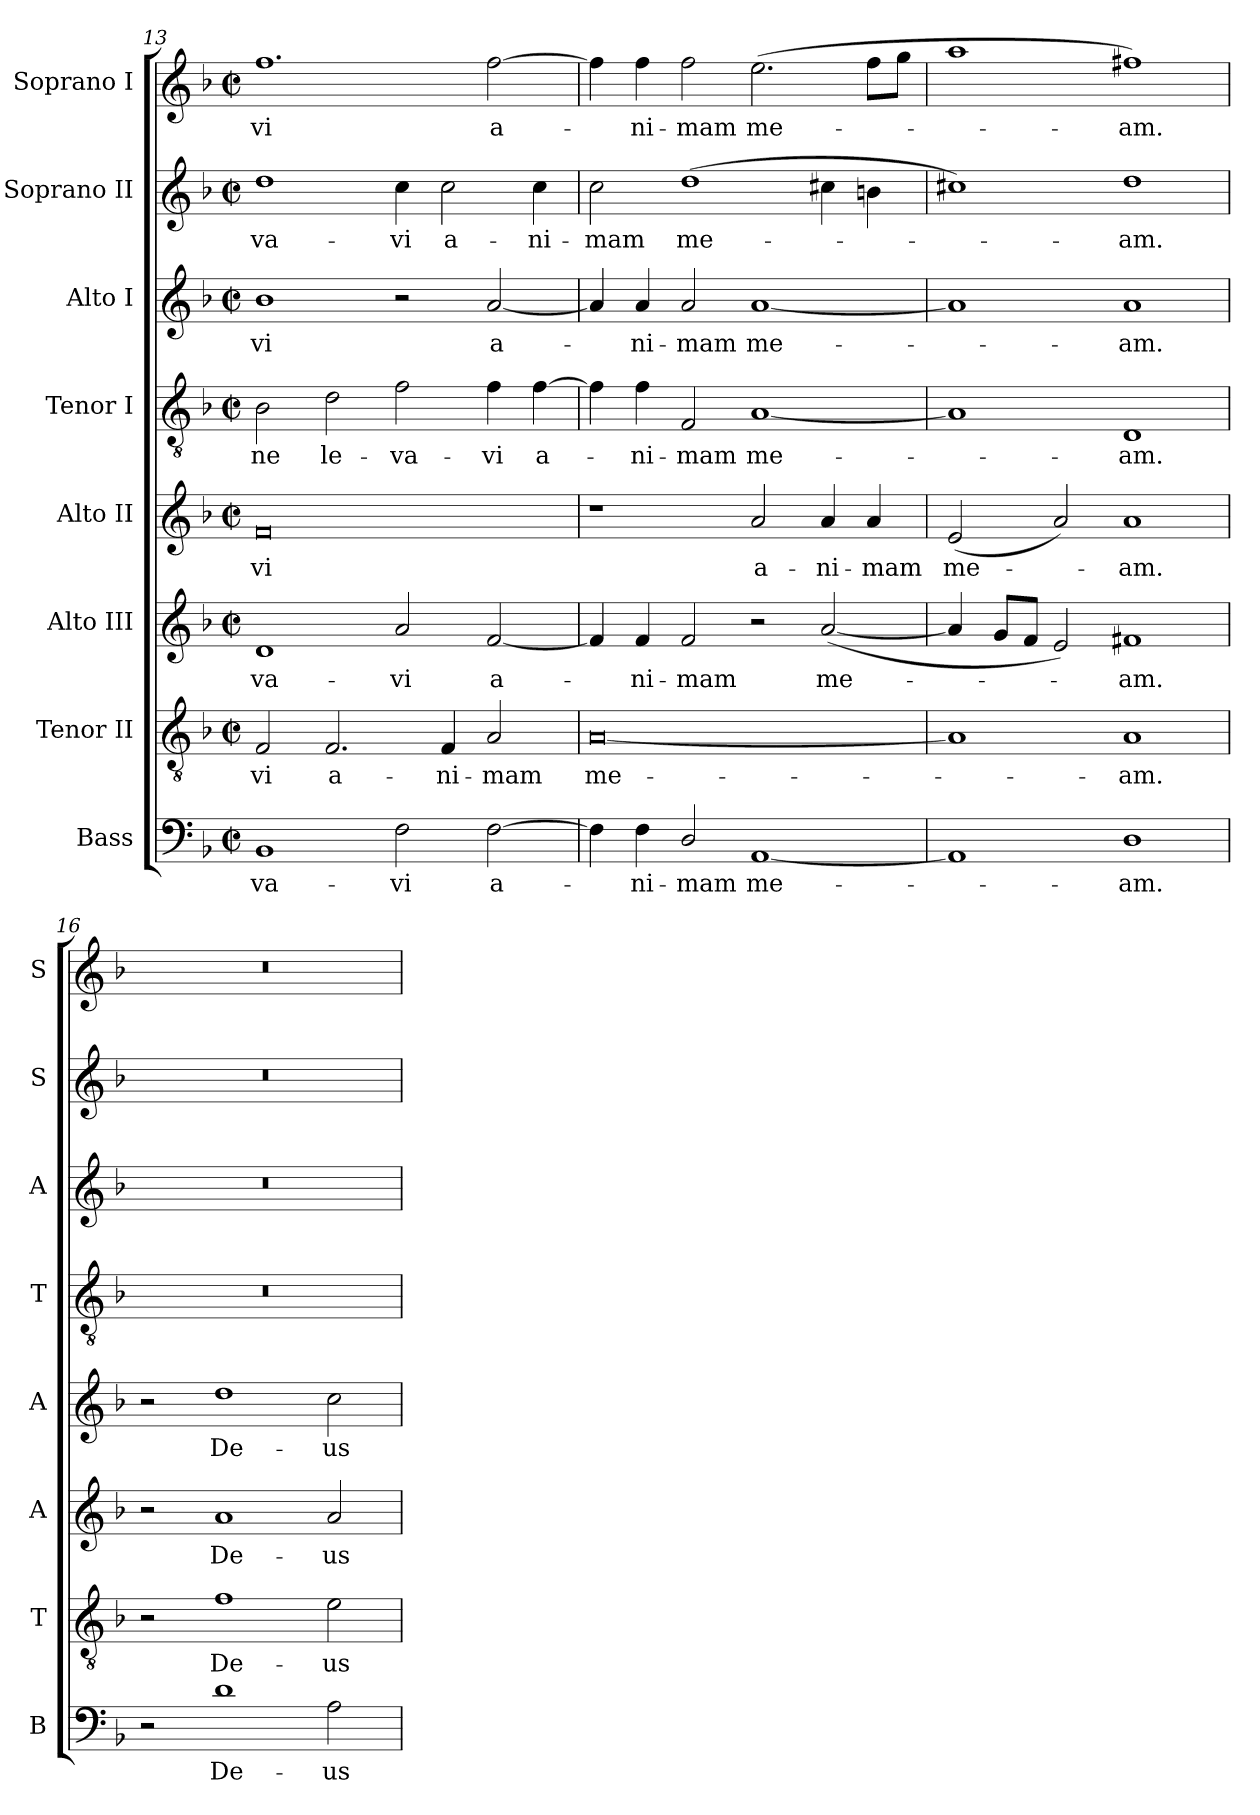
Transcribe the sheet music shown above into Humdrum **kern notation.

**kern	**text	**kern	**text	**kern	**text	**kern	**text	**kern	**text	**kern	**text	**kern	**text	**kern	**text
*part8	*part8	*part7	*part7	*part6	*part6	*part5	*part5	*part4	*part4	*part3	*part3	*part2	*part2	*part1	*part1
*staff8	*staff8	*staff7	*staff7	*staff6	*staff6	*staff5	*staff5	*staff4	*staff4	*staff3	*staff3	*staff2	*staff2	*staff1	*staff1
*I"Bass	*	*I"Tenor II	*	*I"Alto III	*	*I"Alto II	*	*I"Tenor I	*	*I"Alto I	*	*I"Soprano II	*	*I"Soprano I	*
*I'B	*	*I'T	*	*I'A	*	*I'A	*	*I'T	*	*I'A	*	*I'S	*	*I'S	*
!!LO:LB:g=z
*clefF4	*	*clefGv2	*	*clefG2	*	*clefG2	*	*clefGv2	*	*clefG2	*	*clefG2	*	*clefG2	*
*k[b-]	*	*k[b-]	*	*k[b-]	*	*k[b-]	*	*k[b-]	*	*k[b-]	*	*k[b-]	*	*k[b-]	*
*F:	*	*F:	*	*F:	*	*F:	*	*F:	*	*F:	*	*F:	*	*F:	*
*M4/2	*	*M4/2	*	*M4/2	*	*M4/2	*	*M4/2	*	*M4/2	*	*M4/2	*	*M4/2	*
*met(c|)	*	*met(c|)	*	*met(c|)	*	*met(c|)	*	*met(c|)	*	*met(c|)	*	*met(c|)	*	*met(c|)	*
=13	=13	=13	=13	=13	=13	=13	=13	=13	=13	=13	=13	=13	=13	=13	=13
!	!LO:LY:b	!	!LO:LY:b	!	!LO:LY:b	!	!LO:LY:b	!	!LO:LY:b	!	!LO:LY:b	!	!LO:LY:b	!	!LO:LY:b
1BB-	-va-	2F	vi	1d	-va-	0f	vi	2B-	-ne	1b-	-vi	1dd	-va-	1.ff	-vi
!	!	!	!LO:LY:b	!	!	!	!	!	!LO:LY:b	!	!	!	!	!	!
.	.	2.F	a-	.	.	.	.	2d	le-	.	.	.	.	.	.
!	!LO:LY:b	!	!	!	!LO:LY:b	!	!	!	!LO:LY:b	!	!	!	!LO:LY:b	!	!
2F	-vi	.	.	2a	-vi	.	.	2f	-va-	2r	.	4cc	-vi	.	.
!	!	!	!LO:LY:b	!	!	!	!	!	!	!	!	!	!LO:LY:b	!	!
.	.	4F	-ni-	.	.	.	.	.	.	.	.	2cc	a-	.	.
!	!LO:LY:b	!	!LO:LY:b	!	!LO:LY:b	!	!	!	!LO:LY:b	!	!LO:LY:b	!	!	!	!LO:LY:b
[2F	a-	2A	-mam	[2f	a-	.	.	4f	-vi	[2a	a-	.	.	[2ff	a-
!	!	!	!	!	!	!	!	!	!LO:LY:b	!	!	!	!LO:LY:b	!	!
.	.	.	.	.	.	.	.	[4f	a-	.	.	4cc	-ni-	.	.
=14	=14	=14	=14	=14	=14	=14	=14	=14	=14	=14	=14	=14	=14	=14	=14
!	!	!	!LO:LY:b	!	!	!	!	!	!	!	!	!	!LO:LY:b	!	!
4F]	.	[0A	me-	4f]	.	1r	.	4f]	.	4a]	.	2cc	-mam	4ff]	.
!	!LO:LY:b	!	!	!	!LO:LY:b	!	!	!	!LO:LY:b	!	!LO:LY:b	!	!	!	!LO:LY:b
4F	ni-	.	.	4f	ni-	.	.	4f	ni-	4a	ni-	.	.	4ff	ni-
!	!LO:LY:b	!	!	!	!LO:LY:b	!	!	!	!LO:LY:b	!	!LO:LY:b	!	!LO:LY:b	!	!LO:LY:b
2D/	-mam	.	.	2f	-mam	.	.	2F	-mam	2a	-mam	(>1dd	me-	2ff	-mam
!	!LO:LY:b	!	!	!	!	!	!LO:LY:b	!	!LO:LY:b	!	!LO:LY:b	!	!	!	!LO:LY:b
[1AA	me-	.	.	2r	.	2a	a-	[1A	me-	[1a	me-	.	.	(>2.ee	me-
!	!	!	!	!	!LO:LY:b	!	!LO:LY:b	!	!	!	!	!	!	!	!
.	.	.	.	(<[2a	me-	4a	-ni-	.	.	.	.	4cc#X	.	.	.
!	!	!	!	!	!	!	!LO:LY:b	!	!	!	!	!	!	!	!
.	.	.	.	.	.	4a	-mam	.	.	.	.	4bn	.	8ffL	.
.	.	.	.	.	.	.	.	.	.	.	.	.	.	8ggJ	.
=15	=15	=15	=15	=15	=15	=15	=15	=15	=15	=15	=15	=15	=15	=15	=15
!	!	!	!	!	!	!	!LO:LY:b	!	!	!	!	!	!	!	!
1AA]	.	1A]	.	4a]	.	(<2e	me-	1A]	.	1a]	.	1cc#X)	.	1aa	.
.	.	.	.	8gL	.	.	.	.	.	.	.	.	.	.	.
.	.	.	.	8fJ	.	.	.	.	.	.	.	.	.	.	.
.	.	.	.	2e)	.	2a)	.	.	.	.	.	.	.	.	.
!	!LO:LY:b	!	!LO:LY:b	!	!LO:LY:b	!	!LO:LY:b	!	!LO:LY:b	!	!LO:LY:b	!	!LO:LY:b	!	!LO:LY:b
1D	am.	1A	am.	1f#X	am.	1a	am.	1D	am.	1a	am.	1dd	am.	1ff#X)	am.
=16	=16	=16	=16	=16	=16	=16	=16	=16	=16	=16	=16	=16	=16	=16	=16
2r	.	2r	.	2r	.	2r	.	0r	.	0r	.	0r	.	0r	.
!	!LO:LY:b	!	!LO:LY:b	!	!LO:LY:b	!	!LO:LY:b	!	!	!	!	!	!	!	!
1d	De-	1f	De-	1a	De-	1dd	De-	.	.	.	.	.	.	.	.
!	!LO:LY:b	!	!LO:LY:b	!	!LO:LY:b	!	!LO:LY:b	!	!	!	!	!	!	!	!
2A	-us	2e	-us	2a	-us	2cc	-us	.	.	.	.	.	.	.	.
=	=	=	=	=	=	=	=	=	=	=	=	=	=	=	=
*-	*-	*-	*-	*-	*-	*-	*-	*-	*-	*-	*-	*-	*-	*-	*-
